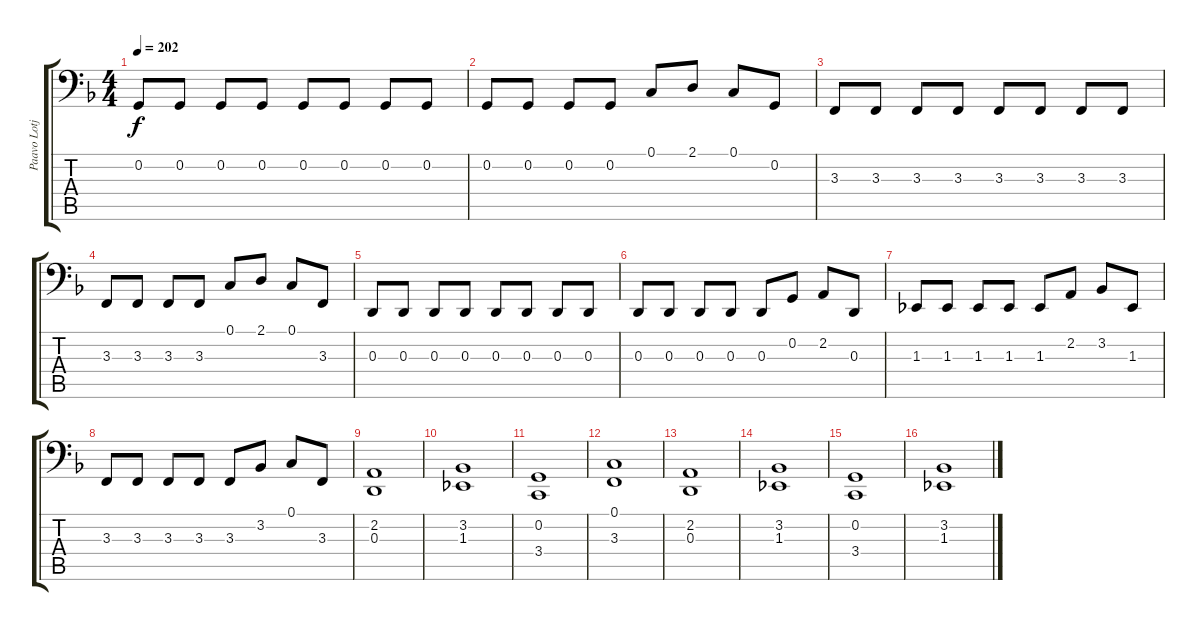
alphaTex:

\track ("Paavo Lotjonen - Bass Cello" "Paavo Lotj") {instrument cello}
\staff {score tabs}
\tuning (C3 G2 D2 A1 E1 B0) {hide}
\ts (4 4)
\tempo 202
\clef f4
\ks f
0.2.8{dy f} 0.2.8 0.2.8 0.2.8 0.2.8 0.2.8 0.2.8 0.2.8 |
0.2.8 0.2.8 0.2.8 0.2.8 0.1.8 2.1.8 0.1.8 0.2.8 |
3.3.8 3.3.8 3.3.8 3.3.8 3.3.8 3.3.8 3.3.8 3.3.8 |
3.3.8 3.3.8 3.3.8 3.3.8 0.1.8 2.1.8 0.1.8 3.3.8 |
0.3.8 0.3.8 0.3.8 0.3.8 0.3.8 0.3.8 0.3.8 0.3.8 |
0.3.8 0.3.8 0.3.8 0.3.8 0.3.8 0.2.8 2.2.8 0.3.8 |
1.3.8 1.3.8 1.3.8 1.3.8 1.3.8 2.2.8 3.2.8 1.3.8 |
3.3.8 3.3.8 3.3.8 3.3.8 3.3.8 3.2.8 0.1.8 3.3.8 |
(2.2 0.3).1 |
(3.2 1.3).1 |
(0.2 3.4).1 |
(0.1 3.3).1 |
(2.2 0.3).1 |
(3.2 1.3).1 |
(0.2 3.4).1 |
(3.2 1.3).1
